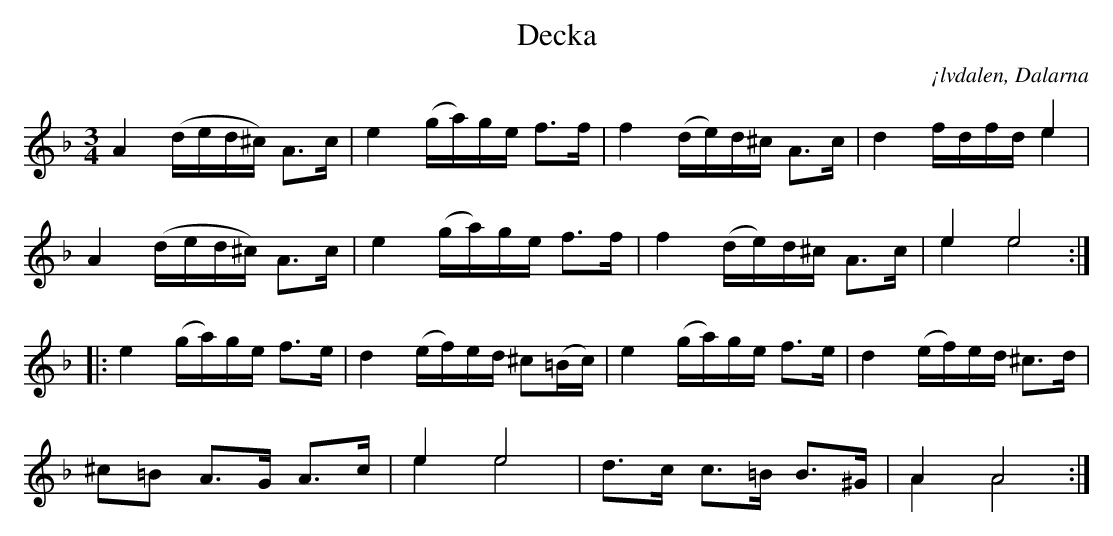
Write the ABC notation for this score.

X:1
T:Decka
M:3/4
L:1/16
O:¡lvdalen, Dalarna
K:Dm
A4 (ded^c) A2>c2 | e4 (ga)ge f2>f2 | f4 (de)d^c A2>c2 | x4 x4 e4 & d4 fdfd e4 |
A4 (ded^c) A2>c2 | e4 (ga)ge f2>f2 | f4 (de)d^c A2>c2 | e4 e8 & e4 e8:|
|: e4 (ga)ge f2>e2 | d4 (ef)ed ^c2(=Bc) | e4 (ga)ge f2>e2 | d4 (ef)ed ^c2>d2 |
^c2=B2 A2>G2 A2>c2 | e4 e8 & e4 e8| d2>c2 c2>=B2 B2>^G2 | A4 A8 & A4 A8:|
